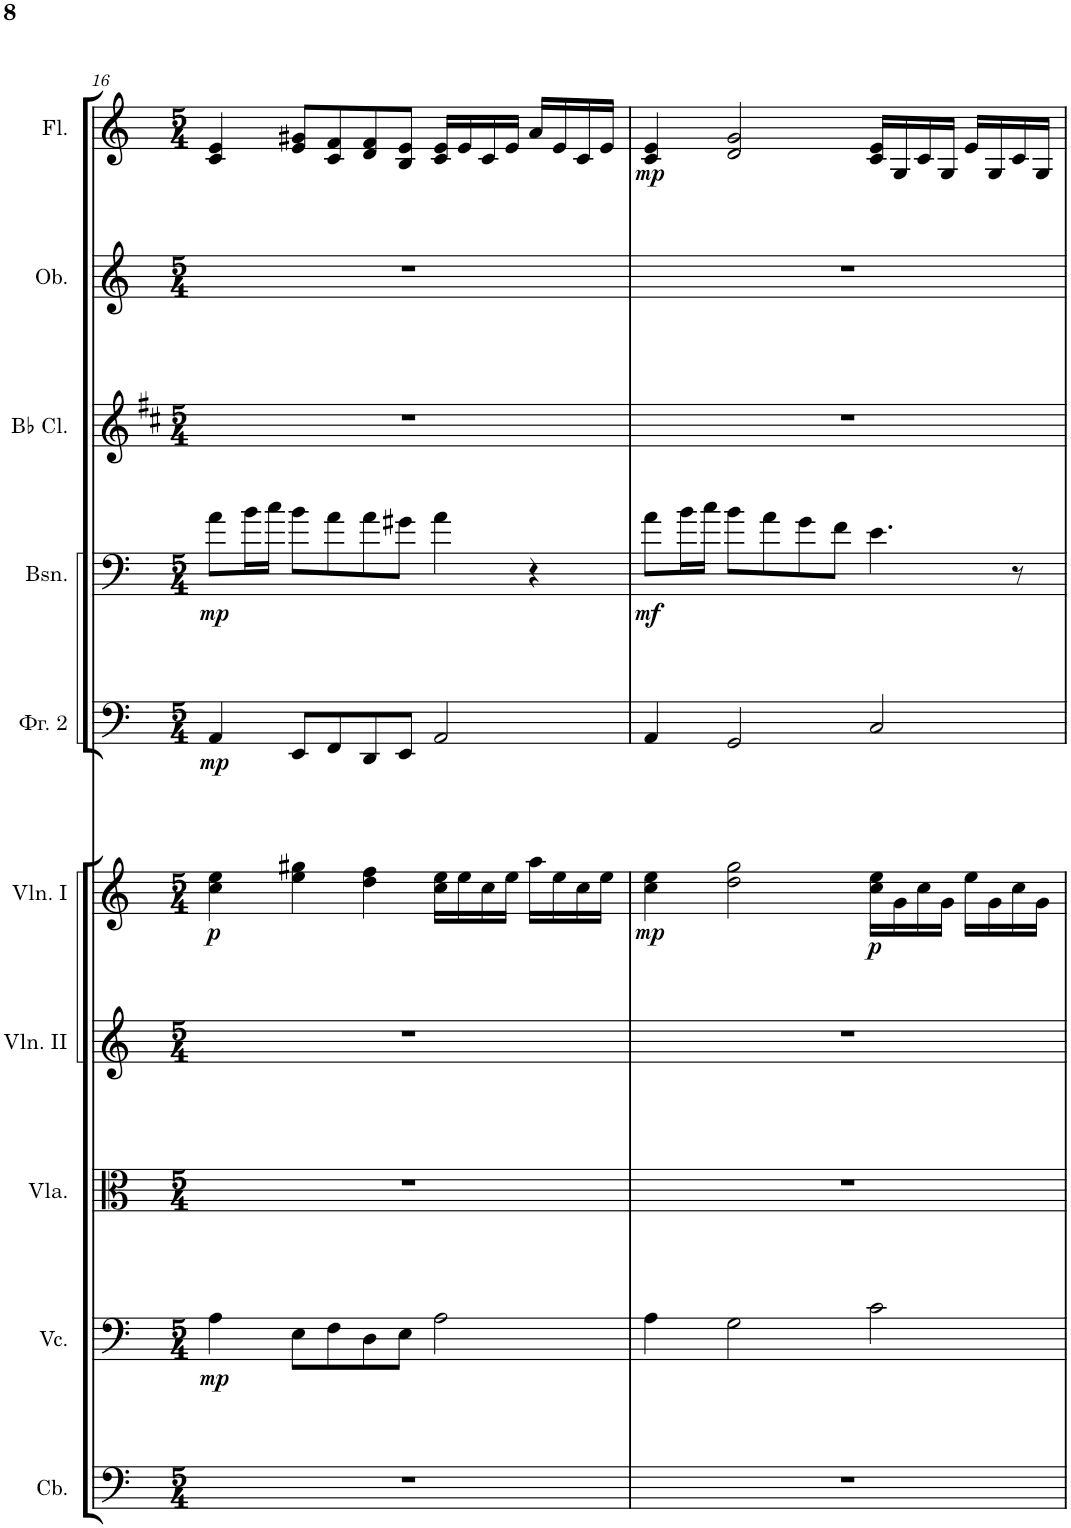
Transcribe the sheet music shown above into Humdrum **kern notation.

**kern	**kern	**dynam	**kern	**kern	**kern	**dynam	**kern	**dynam	**kern	**dynam	**kern	**kern	**kern	**dynam
*part10	*part9	*part9	*part8	*part7	*part6	*part6	*part5	*part5	*part4	*part4	*part3	*part2	*part1	*part1
*staff10	*staff9	*staff9	*staff8	*staff7	*staff6	*staff6	*staff5	*staff5	*staff4	*staff4	*staff3	*staff2	*staff1	*staff1
*I"Contrabasses	*I"Violoncellos	*	*I"Violas	*I"Violins II	*I"Violins I	*	*I"Фагот 2	*	*I"Bassoons	*	*I"Clarinets in Bb	*I"Oboes	*I"Flutes	*
*I'Cb.	*I'Vc.	*	*I'Vla.	*I'Vln. II	*I'Vln. I	*	*	*	*I'Bsn.	*	*	*I'Ob.	*I'Fl.	*
!!LO:PB:g=z
*clefF4	*clefF4	*	*clefC3	*clefG2	*clefG2	*	*clefF4	*	*clefF4	*	*clefG2	*clefG2	*clefG2	*
*Trd7c12	*	*	*	*	*	*	*	*	*	*	*Trd1c2	*	*	*
*k[]	*k[]	*	*k[]	*k[]	*k[]	*	*k[]	*	*k[]	*	*k[f#c#]	*k[]	*k[]	*
*M5/4	*M5/4	*	*M5/4	*M5/4	*M5/4	*	*M5/4	*	*M5/4	*	*M5/4	*M5/4	*M5/4	*
=16	=16	=16	=16	=16	=16	=16	=16	=16	=16	=16	=16	=16	=16	=16
!	!	!LO:DY:b	!	!	!	!LO:DY:b	!	!LO:DY:b	!	!LO:DY:b	!	!	!	!
4%5r	4A\	mp	4%5r	4%5r	4cc\ 4ee\	p	4AA/	mp	8a\L	mp	4%5r	4%5r	4c/ 4e/	.
.	.	.	.	.	.	.	.	.	16b\L	.	.	.	.	.
.	.	.	.	.	.	.	.	.	16cc\JJ	.	.	.	.	.
.	8E\L	.	.	.	4ee\ 4gg#X\	.	8EE/L	.	8b\L	.	.	.	8e/ 8g#X/L	.
.	8F\	.	.	.	.	.	8FF/	.	8a\	.	.	.	8c/ 8f/	.
.	8D\	.	.	.	4dd\ 4ff\	.	8DD/	.	8a\	.	.	.	8d/ 8f/	.
.	8E\J	.	.	.	.	.	8EE/J	.	8g#X\J	.	.	.	8B/ 8e/J	.
.	2A\	.	.	.	16cc\ 16ee\LL	.	2AA/	.	4a\	.	.	.	16c/ 16e/LL	.
.	.	.	.	.	16ee\	.	.	.	.	.	.	.	16e/	.
.	.	.	.	.	16cc\	.	.	.	.	.	.	.	16c/	.
.	.	.	.	.	16ee\JJ	.	.	.	.	.	.	.	16e/JJ	.
.	.	.	.	.	16aa\LL	.	.	.	4r	.	.	.	16a/LL	.
.	.	.	.	.	16ee\	.	.	.	.	.	.	.	16e/	.
.	.	.	.	.	16cc\	.	.	.	.	.	.	.	16c/	.
.	.	.	.	.	16ee\JJ	.	.	.	.	.	.	.	16e/JJ	.
=17	=17	=17	=17	=17	=17	=17	=17	=17	=17	=17	=17	=17	=17	=17
!	!	!	!	!	!	!LO:DY:b	!	!	!	!LO:DY:b	!	!	!	!LO:DY:b
4%5r	4A\	.	4%5r	4%5r	4cc\ 4ee\	mp	4AA/	.	8a\L	mf	4%5r	4%5r	4c/ 4e/	mp
.	.	.	.	.	.	.	.	.	16b\L	.	.	.	.	.
.	.	.	.	.	.	.	.	.	16cc\JJ	.	.	.	.	.
.	2G\	.	.	.	2dd\ 2gg\	.	2GG/	.	8b\L	.	.	.	2d/ 2g/	.
.	.	.	.	.	.	.	.	.	8a\	.	.	.	.	.
.	.	.	.	.	.	.	.	.	8g\	.	.	.	.	.
.	.	.	.	.	.	.	.	.	8f\J	.	.	.	.	.
!	!	!	!	!	!	!LO:DY:b	!	!	!	!	!	!	!	!
.	2c\	.	.	.	16cc\ 16ee\LL	p	2C/	.	4.e\	.	.	.	16c/ 16e/LL	.
.	.	.	.	.	16g\	.	.	.	.	.	.	.	16G/	.
.	.	.	.	.	16cc\	.	.	.	.	.	.	.	16c/	.
.	.	.	.	.	16g\JJ	.	.	.	.	.	.	.	16G/JJ	.
.	.	.	.	.	16ee\LL	.	.	.	.	.	.	.	16e/LL	.
.	.	.	.	.	16g\	.	.	.	.	.	.	.	16G/	.
.	.	.	.	.	16cc\	.	.	.	8r	.	.	.	16c/	.
.	.	.	.	.	16g\JJ	.	.	.	.	.	.	.	16G/JJ	.
=	=	=	=	=	=	=	=	=	=	=	=	=	=	=
*-	*-	*-	*-	*-	*-	*-	*-	*-	*-	*-	*-	*-	*-	*-
